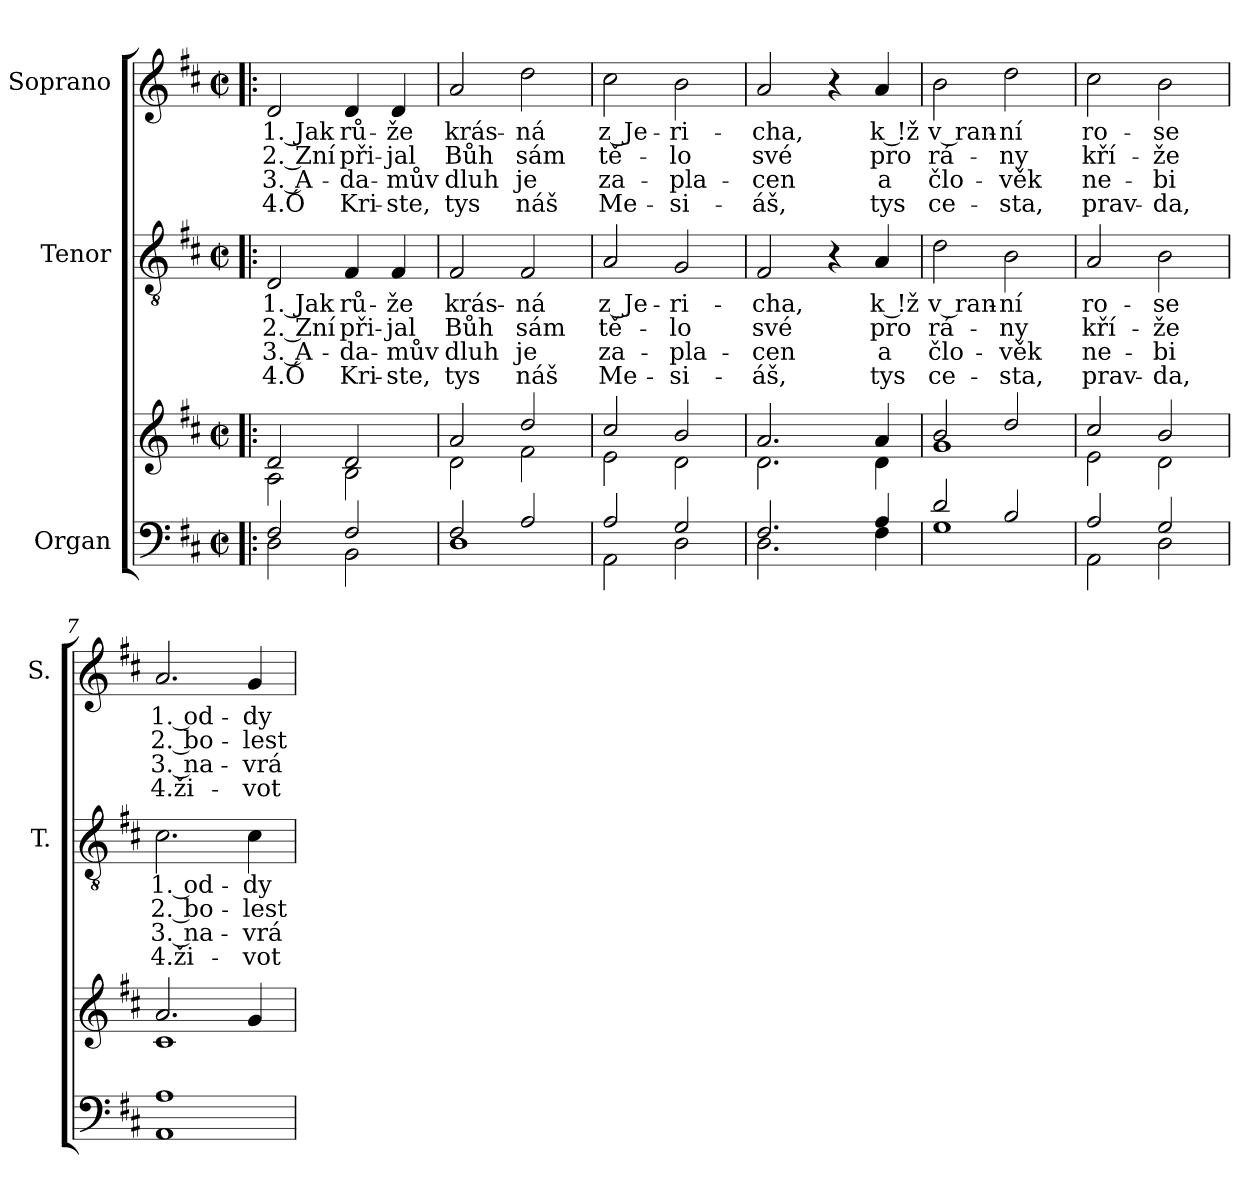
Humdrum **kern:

**kern	**kern	**kern	**text	**text	**text	**text	**kern	**text	**text	**text	**text
*part3	*part3	*part2	*part2	*part2	*part2	*part2	*part1	*part1	*part1	*part1	*part1
*staff4	*staff3	*staff2	*staff2	*staff2	*staff2	*staff2	*staff1	*staff1	*staff1	*staff1	*staff1
*I"Organ	*	*I"Tenor	*	*	*	*	*I"Soprano	*	*	*	*
*	*	*I'T.	*	*	*	*	*I'S.	*	*	*	*
*clefF4	*clefG2	*clefGv2	*	*	*	*	*clefG2	*	*	*	*
*k[f#c#]	*k[f#c#]	*k[f#c#]	*	*	*	*	*k[f#c#]	*	*	*	*
*D:	*D:	*D:	*	*	*	*	*D:	*	*	*	*
*M2/2	*M2/2	*M2/2	*	*	*	*	*M2/2	*	*	*	*
*met(c|)	*met(c|)	*met(c|)	*	*	*	*	*met(c|)	*	*	*	*
=1!|:	=1!|:	=1!|:	=1!|:	=1!|:	=1!|:	=1!|:	=1!|:	=1!|:	=1!|:	=1!|:	=1!|:
*^	*^	*	*	*	*	*	*	*	*	*	*
!	!	!	!	!	!LO:LY:a:rj	!LO:LY:a:rj	!LO:LY:a:rj	!LO:LY:a:rj	!	!LO:LY:b:rj	!LO:LY:b:rj	!LO:LY:b:rj	!LO:LY:b:rj
2F#/	2D\	2d/	2A\	2D/	1. Jak	2. Zní	3. A-	4.Ó	2d/	1. Jak	2. Zní	3. A-	4.Ó
!	!	!	!	!	!LO:LY:a	!LO:LY:a	!LO:LY:a	!LO:LY:a	!	!LO:LY:b	!LO:LY:b	!LO:LY:b	!LO:LY:b
2F#/	2BB\	2d/	2B\	4F#/	rů-	při-	-da-	Kri-	4d/	rů-	při-	-da-	Kri-
!	!	!	!	!	!LO:LY:a	!LO:LY:a	!LO:LY:a	!LO:LY:a	!	!LO:LY:b	!LO:LY:b	!LO:LY:b	!LO:LY:b
.	.	.	.	4F#/	-že	-jal	-mův	-ste,	4d/	-že	-jal	-mův	-ste,
=2	=2	=2	=2	=2	=2	=2	=2	=2	=2	=2	=2	=2	=2
!	!	!	!	!	!LO:LY:a	!LO:LY:a	!LO:LY:a	!LO:LY:a	!	!LO:LY:b	!LO:LY:b	!LO:LY:b	!LO:LY:b
2F#/	1D	2a/	2d\	2F#/	krás-	Bůh	dluh	tys	2a/	krás-	Bůh	dluh	tys
!	!	!	!	!	!LO:LY:a	!LO:LY:a	!LO:LY:a	!LO:LY:a	!	!LO:LY:b	!LO:LY:b	!LO:LY:b	!LO:LY:b
2A/	.	2dd/	2f#\	2F#/	-ná	sám	je	náš	2dd\	-ná	sám	je	náš
=3	=3	=3	=3	=3	=3	=3	=3	=3	=3	=3	=3	=3	=3
!	!	!	!	!	!LO:LY:a:rj	!LO:LY:a:rj	!LO:LY:a:rj	!LO:LY:a:rj	!	!LO:LY:b:rj	!LO:LY:b:rj	!LO:LY:b:rj	!LO:LY:b:rj
2A/	2AA\	2cc#/	2e\	2A/	z Je-	tě-	za-	Me-	2cc#\	z Je-	tě-	za-	Me-
!	!	!	!	!	!LO:LY:a	!LO:LY:a	!LO:LY:a	!LO:LY:a	!	!LO:LY:b	!LO:LY:b	!LO:LY:b	!LO:LY:b
2G/	2D\	2b/	2d\	2G/	-ri-	-lo	-pla-	-si-	2b\	-ri-	-lo	-pla-	-si-
=4	=4	=4	=4	=4	=4	=4	=4	=4	=4	=4	=4	=4	=4
!	!	!	!	!	!LO:LY:a	!LO:LY:a	!LO:LY:a	!LO:LY:a	!	!LO:LY:b	!LO:LY:b	!LO:LY:b	!LO:LY:b
2.F#/	2.D\	2.a/	2.d\	2F#/	-cha,	své	-cen	-áš,	2a/	-cha,	své	-cen	-áš,
.	.	.	.	4r	.	.	.	.	4r	.	.	.	.
!	!	!	!	!	!LO:LY:a:rj	!LO:LY:a:rj	!LO:LY:a:rj	!LO:LY:a:rj	!	!LO:LY:b:rj	!LO:LY:b:rj	!LO:LY:b:rj	!LO:LY:b:rj
4A/	4F#\	4a/	4d\	4A/	k !ž	pro	a	tys	4a/	k !ž	pro	a	tys
=5	=5	=5	=5	=5	=5	=5	=5	=5	=5	=5	=5	=5	=5
!	!	!	!	!	!LO:LY:a:rj	!LO:LY:a:rj	!LO:LY:a:rj	!LO:LY:a:rj	!	!LO:LY:b:rj	!LO:LY:b:rj	!LO:LY:b:rj	!LO:LY:b:rj
2d/	1G	2b/	1g	2d\	v ran-	rá-	člo-	ce-	2b\	v ran-	rá-	člo-	ce-
!	!	!	!	!	!LO:LY:a	!LO:LY:a	!LO:LY:a	!LO:LY:a	!	!LO:LY:b	!LO:LY:b	!LO:LY:b	!LO:LY:b
2B/	.	2dd/	.	2B\	-ní	-ny	-věk	-sta,	2dd\	-ní	-ny	-věk	-sta,
=6	=6	=6	=6	=6	=6	=6	=6	=6	=6	=6	=6	=6	=6
!	!	!	!	!	!LO:LY:a	!LO:LY:a	!LO:LY:a	!LO:LY:a	!	!LO:LY:b	!LO:LY:b	!LO:LY:b	!LO:LY:b
2A/	2AA\	2cc#/	2e\	2A/	ro-	kří-	ne-	prav-	2cc#\	ro-	kří-	ne-	prav-
!	!	!	!	!	!LO:LY:a	!LO:LY:a	!LO:LY:a	!LO:LY:a	!	!LO:LY:b	!LO:LY:b	!LO:LY:b	!LO:LY:b
2G/	2D\	2b/	2d\	2B\	-se	-že	-bi	-da,	2b\	-se	-že	-bi	-da,
!!LO:LB:g=z
=7	=7	=7	=7	=7	=7	=7	=7	=7	=7	=7	=7	=7	=7
!	!	!	!	!	!LO:LY:a:rj	!LO:LY:a:rj	!LO:LY:a:rj	!LO:LY:a:rj	!	!LO:LY:b:rj	!LO:LY:b:rj	!LO:LY:b:rj	!LO:LY:b:rj
*v	*v	*	*	*	*	*	*	*	*	*	*	*	*
1AA 1A	2.a/	1c#	2.c#\	1. od-	2. bo-	3. na-	4.ži-	2.a/	1. od-	2. bo-	3. na-	4.ži-
!	!	!	!	!LO:LY:a	!LO:LY:a	!LO:LY:a	!LO:LY:a	!	!LO:LY:b	!LO:LY:b	!LO:LY:b	!LO:LY:b
.	4g/	.	4c#\	-dy-	-lest-	-vrá-	-vot	4g/	-dy-	-lest-	-vrá-	-vot
*	*v	*v	*	*	*	*	*	*	*	*	*	*
=	=	=	=	=	=	=	=	=	=	=	=
*-	*-	*-	*-	*-	*-	*-	*-	*-	*-	*-	*-
